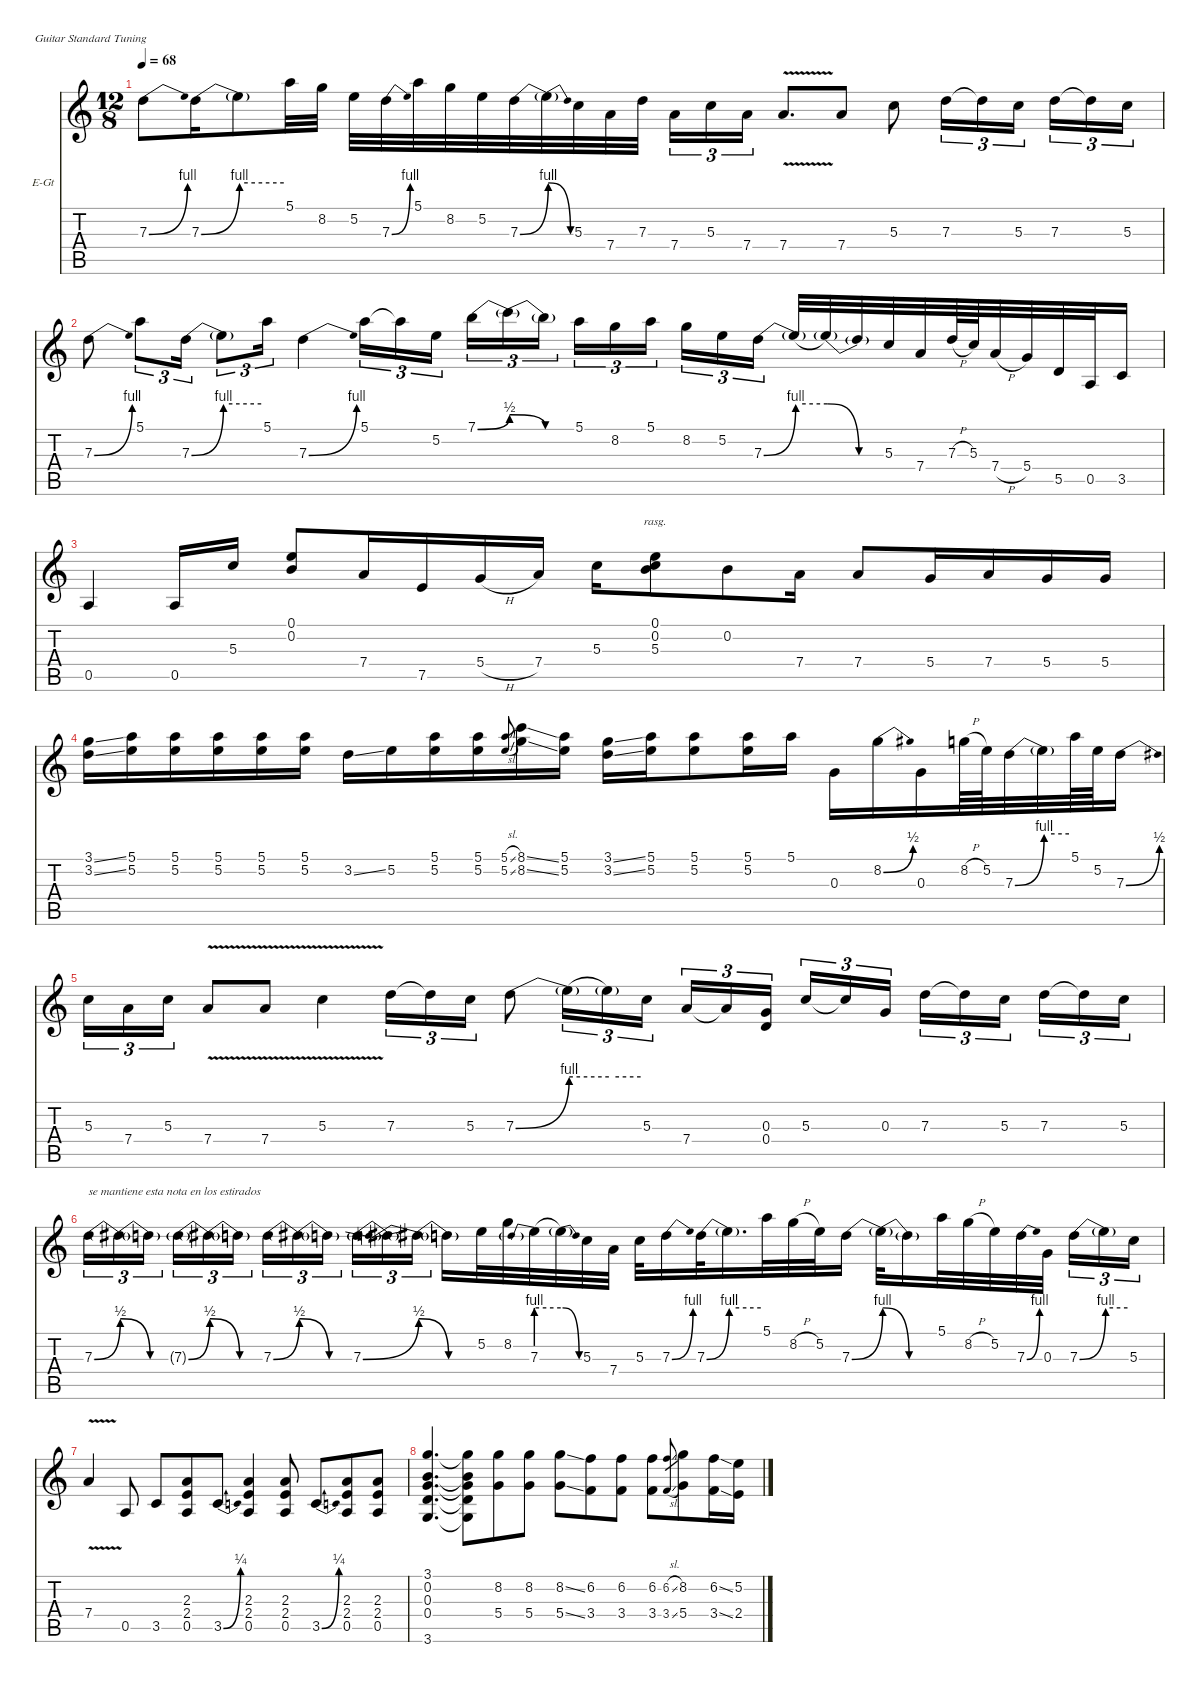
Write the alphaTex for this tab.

\hideDynamics
\bracketExtendMode nobrackets
\firstSystemTrackNameOrientation horizontal
\otherSystemsTrackNameOrientation horizontal
\track ("Joe Satriani" "E-Gt") {instrument overdrivenguitar}
\staff {score tabs}
\tuning (E4 B3 G3 D3 A2 E2)
\ts (12 8)
\tempo 68
\clef g2
\ks c
7.3{be (bend 0 0 60 4)}.8{dy f beam Down} 7.3{be (bend 0 0 60 4)}.16{beam Down} 7.3{be (hold 0 4 60 4) t}.8{beam Down} 5.1.32{beam Down} 8.2.32{beam Down} 5.2.32{beam Down} 7.3{be (bend 0 0 60 4)}.32{beam Down} 5.1.32{beam Down} 8.2.32{beam Down} 5.2.32{beam Down} 7.3{be (bend 0 0 60 4)}.32{beam Down} 7.3{be (release 0 4 60 0) t}.32{beam Down} 5.3.32{beam Down} 7.4.32{beam Down} 7.3.32{beam Down} 7.4.16{tu (3 2) beam Down} 5.3.16{tu (3 2) beam Down} 7.4.16{tu (3 2) beam Down} 7.4{v}.8{d beam Up} 7.4.8{beam Up} 5.3.8{beam Down} 7.3.16{tu (3 2) beam Down} 7.3{t}.16{tu (3 2) beam Down} 5.3.16{tu (3 2) beam Down} 7.3.16{tu (3 2) beam Down} 7.3{t}.16{tu (3 2) beam Down} 5.3.16{tu (3 2) beam Down} |
7.3{be (bend 0 0 60 4)}.8{beam Down} 5.1.8{tu (3 2) beam Down} 7.3{be (bend 0 0 60 4)}.16{tu (3 2) beam Down} 7.3{be (hold 0 4 60 4) t}.8{tu (3 2) beam Down} 5.1.16{tu (3 2) beam Down} 7.3{be (bend 0 0 60 4)}.4{beam Down} 5.1.16{tu (3 2) beam Down} 5.1{t}.16{tu (3 2) beam Down} 5.2.16{tu (3 2) beam Down} 7.1{be (bend 0 0 60 2)}.16{tu (3 2) beam Down} 7.1{be (release 0 2 60 0) t}.16{tu (3 2) beam Down} 7.1{be (hold 0 0 60 0) t}.16{tu (3 2) beam Down} 5.1.16{tu (3 2) beam Down} 8.2.16{tu (3 2) beam Down} 5.1.16{tu (3 2) beam Down} 8.2.16{tu (3 2) beam Down} 5.2.16{tu (3 2) beam Down} 7.3{be (bend 0 0 60 4)}.16{tu (3 2) beam Down} 7.3{be (hold 0 4 60 4) t}.32{beam Up} 7.3{be (release 0 4 60 0) t}.32{beam Up} 7.3{be (hold 0 0 60 0) t}.32{beam Up} 5.3.32{beam Up} 7.4.32{beam Up} 7.3{h}.64{beam Up} 5.3.64{beam Up} 7.4{h}.32{beam Up} 5.4.32{beam Up} 5.5.32{beam Up} 0.5.32{beam Up} 3.5.16{beam Up} |
0.5.4{beam Up} 0.5.16{beam Up} 5.3.16{beam Up} (0.1 0.2).8{beam Up} 7.4.16{beam Up} 7.5.16{beam Up} 5.4{h}.16{beam Up} 7.4.16{beam Up} 5.3.16{beam Down} (0.1 0.2 5.3).8{rasg amianapaest beam Down} 0.2.8{beam Down} 7.4.16{beam Down} 7.4.8{beam Up} 5.4.16{beam Up} 7.4.16{beam Up} 5.4.16{beam Up} 5.4.16{beam Up} |
(3.1{ss} 3.2{ss}).16{beam Down} (5.1 5.2).16{beam Down} (5.1 5.2).16{beam Down} (5.1 5.2).16{beam Down} (5.1 5.2).16{beam Down} (5.1 5.2).16{beam Down} 3.2{ss}.16{beam Down} 5.2.16{beam Down} (5.1 5.2).16{beam Down} (5.1 5.2).16{beam Down} (5.1{sl} 5.2{sl}).8{gr dy mf beam Up} (8.1{ss} 8.2{ss}).16{dy f beam Down} (5.1 5.2).16{beam Down} (3.1{ss} 3.2{ss}).16{beam Down} (5.1 5.2).16{beam Down} (5.1 5.2).8{beam Down} (5.1 5.2).16{beam Down} 5.1.16{beam Down} 0.3.16{beam Down} 8.2{be (bend 0 0 60 2)}.16{beam Down} 0.3.16{beam Down} 8.2{h}.64{beam Down} 5.2.64{beam Down} 7.3{be (bend 0 0 60 4)}.32{beam Down} 7.3{be (hold 0 4 60 4) t}.32{beam Down} 5.1.64{beam Down} 5.2.64{beam Down} 7.3{be (bend 0 0 60 2)}.16{beam Down} |
5.3.16{tu (3 2) beam Down} 7.4.16{tu (3 2) beam Down} 5.3.16{tu (3 2) beam Down} 7.4{v}.8{beam Up} 7.4{v}.8{beam Up} 5.3{v}.4{beam Down} 7.3.16{tu (3 2) beam Down} 7.3{t}.16{tu (3 2) beam Down} 5.3.16{tu (3 2) beam Down} 7.3{be (bend 0 0 60 4)}.8{beam Down} 7.3{be (hold 0 4 60 4) t}.16{tu (3 2) beam Down} 7.3{be (hold 0 4 60 4) t}.16{tu (3 2) beam Down} 5.3.16{tu (3 2) beam Down} 7.4.16{tu (3 2) beam Up} 7.4{t}.16{tu (3 2) beam Up} (0.3 0.4).16{tu (3 2) beam Up} 5.3.16{tu (3 2) beam Up} 5.3{t}.16{tu (3 2) beam Up} 0.3.16{tu (3 2) beam Up} 7.3.16{tu (3 2) beam Down} 7.3{t}.16{tu (3 2) beam Down} 5.3.16{tu (3 2) beam Down} 7.3.16{tu (3 2) beam Down} 7.3{t}.16{tu (3 2) beam Down} 5.3.16{tu (3 2) beam Down} |
7.3{be (bend 0 0 60 2)}.16{tu (3 2) txt "se mantiene esta nota en los estirados" beam Down} 7.3{be (release 0 2 60 0) t}.16{tu (3 2) beam Down} 7.3{be (hold 0 0 60 0) t}.16{tu (3 2) beam Down} 7.3{be (bend 0 0 60 2) g}.16{tu (3 2) beam Down} 7.3{be (release 0 2 60 0) t}.16{tu (3 2) beam Down} 7.3{be (hold 0 0 60 0) t}.16{tu (3 2) beam Down} 7.3{be (bend 0 0 60 2)}.16{tu (3 2) beam Down} 7.3{be (release 0 2 60 0) t}.16{tu (3 2) beam Down} 7.3{be (hold 0 0 60 0) t}.16{tu (3 2) beam Down} 7.3{be (bend 0 0 60 2)}.16{tu (3 2) beam Down} 7.3{t}.16{tu (3 2) beam Down} 7.3{be (prebendrelease 0 2 60 0) t}.16{tu (3 2) beam Down} 7.3{be (hold 0 0 60 0) t}.16{beam Down} 5.2.32{beam Down} 8.2.32{beam Down} 7.3{be (prebend 0 4 60 4)}.32{beam Down} 7.3{be (release 0 4 60 0) t}.32{beam Down} 5.3.32{beam Down} 7.4.32{beam Down} 5.3.32{beam Down} 7.3{be (bend 0 0 60 4)}.16{beam Down} 7.3{be (bend 0 0 60 4)}.32{beam Down} 7.3{be (hold 0 4 60 4) t}.16{d beam Down} 5.1.32{beam Down} 8.2{h}.32{beam Down} 5.2.32{beam Down} 7.3{be (bend 0 0 60 4)}.16{beam Down} 7.3{be (release 0 4 60 0) t}.32{beam Down} 7.3{be (hold 0 0 60 0) t}.16{beam Down} 5.1.32{beam Down} 8.2{h}.32{beam Down} 5.2.32{beam Down} 7.3{be (bend 0 0 60 4)}.32{beam Down} 0.3.32{beam Down} 7.3{be (bend 0 0 60 4)}.16{tu (3 2) beam Down} 7.3{be (hold 0 4 60 4) t}.16{tu (3 2) beam Down} 5.3.16{tu (3 2) beam Down} |
7.4{v}.4{beam Up} 0.5.8{beam Up} 3.5.8{beam Up} (2.3 2.4 0.5).8{beam Up} 3.5{be (bend 0 0 60 1)}.8{beam Up} (2.3 2.4 0.5).4{beam Up} (2.3 2.4 0.5).8{beam Up} 3.5{be (bend 0 0 60 1)}.8{beam Up} (2.3 2.4 0.5).8{beam Up} (2.3 2.4 0.5).8{beam Up} |
(3.1 0.2 0.3 0.4 3.6).4{d beam Up} (3.1{t} 0.2{t} 0.3{t} 0.4{t} 3.6{t}).8{beam Down} (8.2 5.4).8{beam Down} (8.2 5.4).8{beam Down} (8.2{ss} 5.4{ss}).8{beam Down} (6.2 3.4).8{beam Down} (6.2 3.4).8{beam Down} (6.2 3.4).8{beam Down} (6.2{sl} 3.4{sl}).8{gr dy mf beam Up} (8.2 5.4).8{dy f beam Down} (6.2{ss} 3.4{ss}).16{beam Down} (5.2 2.4).16{beam Down}
